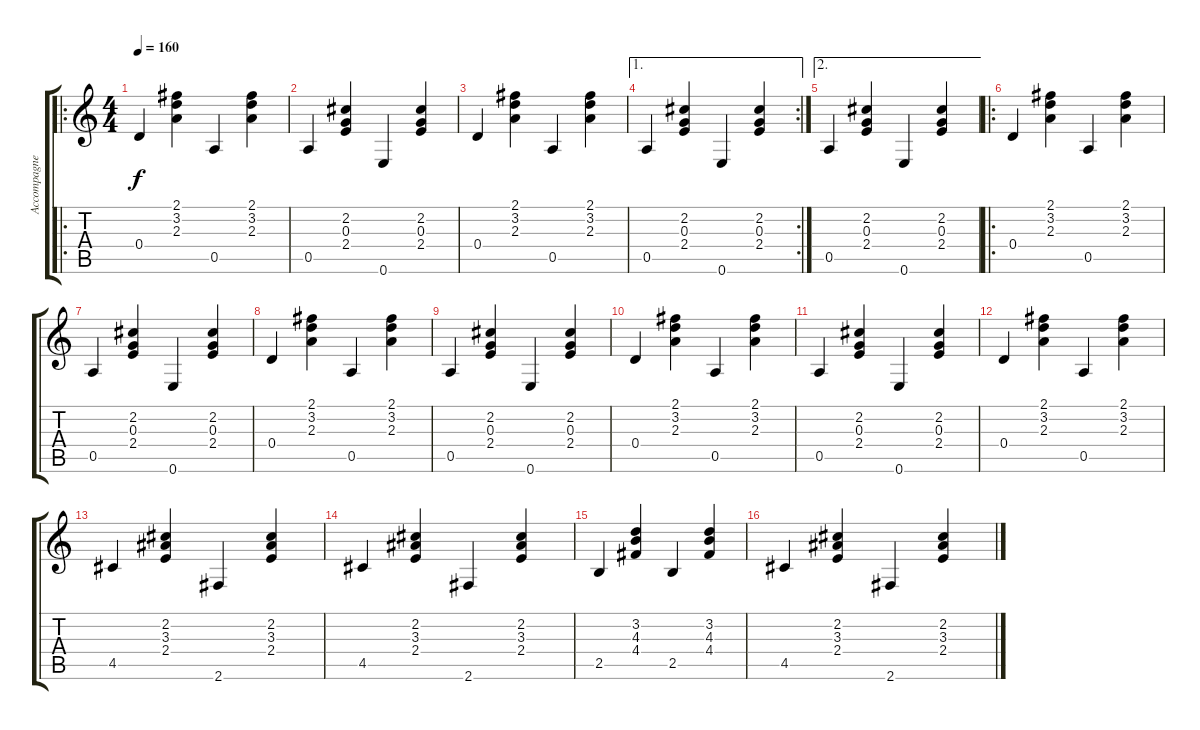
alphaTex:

\track ("Accompagnement" "Accompagne") {instrument acousticguitarnylon}
\staff {score tabs}
\tuning (E4 B3 G3 D3 A2 E2) {hide}
\ro
\ts (4 4)
\tempo 160
\clef g2
\ks c
0.4.4{dy f instrument acousticguitarnylon} (2.1 3.2 2.3).4 0.5.4 (2.1 3.2 2.3).4 |
0.5.4 (2.2 0.3 2.4).4 0.6.4 (2.2 0.3 2.4).4 |
0.4.4 (2.1 3.2 2.3).4 0.5.4 (2.1 3.2 2.3).4 |
\ae 1
\rc 2
0.5.4 (2.2 0.3 2.4).4 0.6.4 (2.2 0.3 2.4).4 |
\ae 2
0.5.4 (2.2 0.3 2.4).4 0.6.4 (2.2 0.3 2.4).4 |
\ro
0.4.4 (2.1 3.2 2.3).4 0.5.4 (2.1 3.2 2.3).4 |
0.5.4 (2.2 0.3 2.4).4 0.6.4 (2.2 0.3 2.4).4 |
0.4.4 (2.1 3.2 2.3).4 0.5.4 (2.1 3.2 2.3).4 |
0.5.4 (2.2 0.3 2.4).4 0.6.4 (2.2 0.3 2.4).4 |
0.4.4 (2.1 3.2 2.3).4 0.5.4 (2.1 3.2 2.3).4 |
0.5.4 (2.2 0.3 2.4).4 0.6.4 (2.2 0.3 2.4).4 |
0.4.4 (2.1 3.2 2.3).4 0.5.4 (2.1 3.2 2.3).4 |
4.5.4 (2.2 3.3 2.4).4 2.6.4 (2.2 3.3 2.4).4 |
4.5.4 (2.2 3.3 2.4).4 2.6.4 (2.2 3.3 2.4).4 |
2.5.4 (3.2 4.3 4.4).4 2.5.4 (3.2 4.3 4.4).4 |
4.5.4 (2.2 3.3 2.4).4 2.6.4 (2.2 3.3 2.4).4
